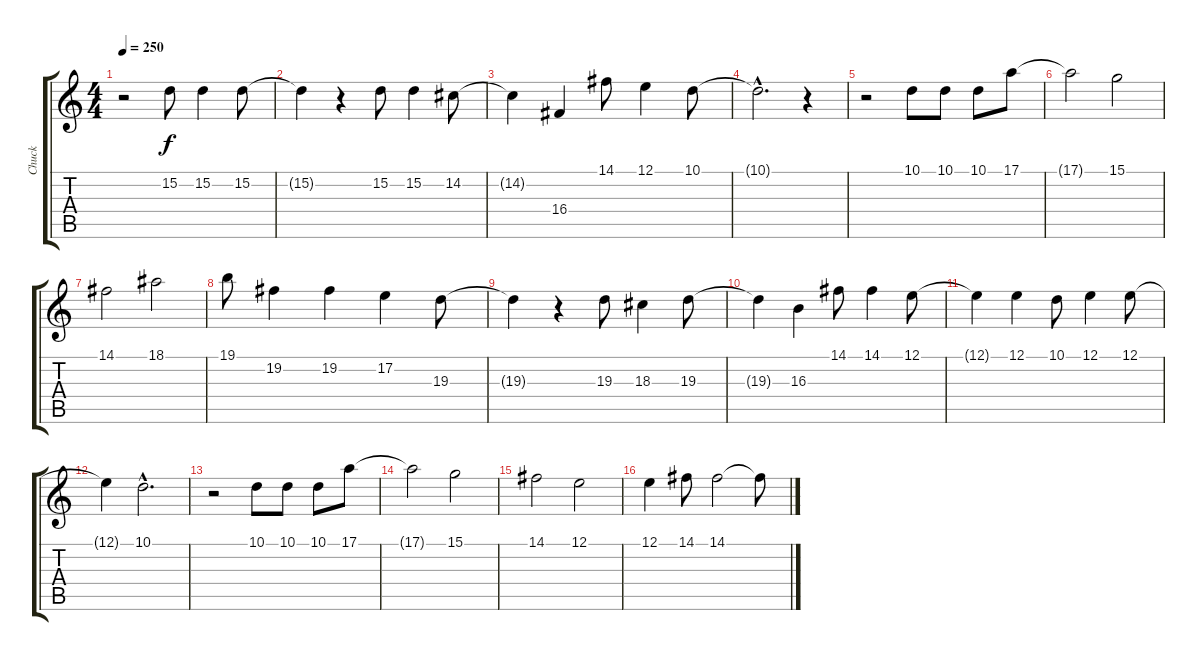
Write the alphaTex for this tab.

\track ("Chuck" "Chuck") {instrument lead6voice}
\staff {score tabs}
\tuning (E4 B3 G3 D3 A2 E2) {hide}
\ts (4 4)
\tempo 250
\clef g2
\ks c
r.2{dy f} 15.2.8 15.2.4 15.2.8 |
15.2{t}.4 r.4 15.2.8 15.2.4 14.2.8 |
14.2{t}.4 16.4.4 14.1.8 12.1.4 10.1.8 |
10.1{hac t}.2{d} r.4 |
r.2 10.1.8 10.1.8 10.1.8 17.1.8 |
17.1{t}.2 15.1.2 |
14.1.2 18.1.2 |
19.1.8 19.2.4 19.2.4 17.2.4 19.3.8 |
19.3{t}.4 r.4 19.3.8 18.3.4 19.3.8 |
19.3{t}.4 16.3.4 14.1.8 14.1.4 12.1.8 |
12.1{t}.4 12.1.4 10.1.8 12.1.4 12.1.8 |
12.1{t}.4 10.1{hac}.2{d} |
r.2 10.1.8 10.1.8 10.1.8 17.1.8 |
17.1{t}.2 15.1.2 |
14.1.2 12.1.2 |
12.1.4 14.1.8 14.1.2 14.1{t}.8
